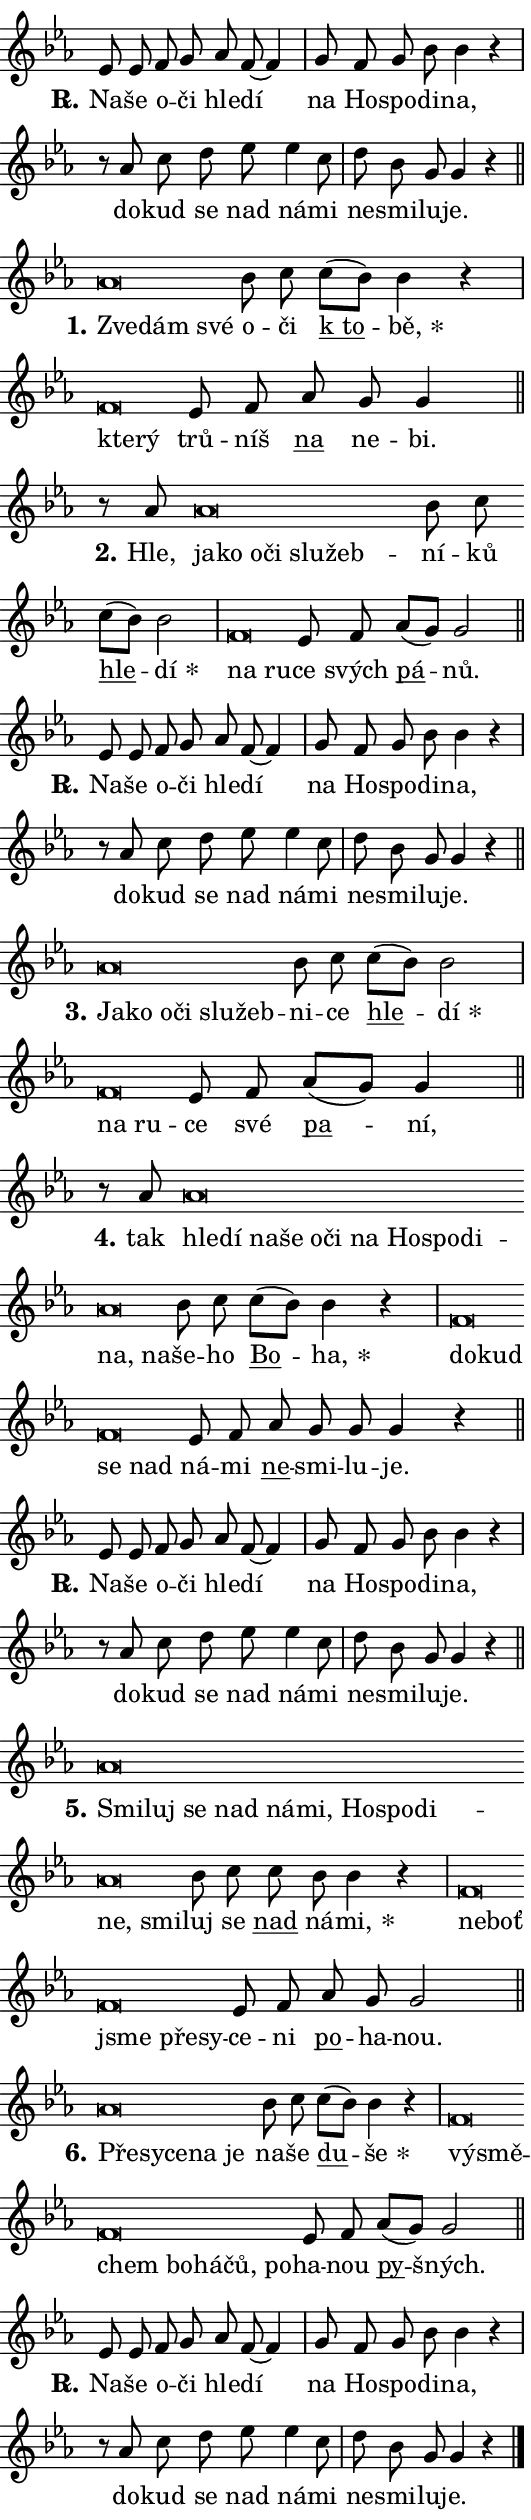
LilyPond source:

\version "2.24.0"
\header { tagline = "" }
\paper {
  indent = 0\cm
  top-margin = 0\cm
  right-margin = 0.13\cm % to fit lyric hyphens
  bottom-margin = 0\cm
  left-margin = 0\cm
  paper-width = 9\cm
  page-breaking = #ly:one-page-breaking
  system-system-spacing.basic-distance = #11
  score-system-spacing.basic-distance = #11
  ragged-last = ##f
}


%% Author: Thomas Morley
%% https://lists.gnu.org/archive/html/lilypond-user/2020-05/msg00002.html
#(define (line-position grob)
"Returns position of @var[grob} in current system:
   @code{'start}, if at first time-step
   @code{'end}, if at last time-step
   @code{'middle} otherwise
"
  (let* ((col (ly:item-get-column grob))
         (ln (ly:grob-object col 'left-neighbor))
         (rn (ly:grob-object col 'right-neighbor))
         (col-to-check-left (if (ly:grob? ln) ln col))
         (col-to-check-right (if (ly:grob? rn) rn col))
         (break-dir-left
           (and
             (ly:grob-property col-to-check-left 'non-musical #f)
             (ly:item-break-dir col-to-check-left)))
         (break-dir-right
           (and
             (ly:grob-property col-to-check-right 'non-musical #f)
             (ly:item-break-dir col-to-check-right))))
        (cond ((eqv? 1 break-dir-left) 'start)
              ((eqv? -1 break-dir-right) 'end)
              (else 'middle))))

#(define (tranparent-at-line-position vctor)
  (lambda (grob)
  "Relying on @code{line-position} select the relevant enry from @var{vctor}.
Used to determine transparency,"
    (case (line-position grob)
      ((end) (not (vector-ref vctor 0)))
      ((middle) (not (vector-ref vctor 1)))
      ((start) (not (vector-ref vctor 2))))))

noteHeadBreakVisibility =
#(define-music-function (break-visibility)(vector?)
"Makes @code{NoteHead}s transparent relying on @var{break-visibility}"
#{
  \override NoteHead.transparent =
    #(tranparent-at-line-position break-visibility)
#})

#(define delete-ledgers-for-transparent-note-heads
  (lambda (grob)
    "Reads whether a @code{NoteHead} is transparent.
If so this @code{NoteHead} is removed from @code{'note-heads} from
@var{grob}, which is supposed to be @code{LedgerLineSpanner}.
As a result ledgers are not printed for this @code{NoteHead}"
    (let* ((nhds-array (ly:grob-object grob 'note-heads))
           (nhds-list
             (if (ly:grob-array? nhds-array)
                 (ly:grob-array->list nhds-array)
                 '()))
           ;; Relies on the transparent-property being done before
           ;; Staff.LedgerLineSpanner.after-line-breaking is executed.
           ;; This is fragile ...
           (to-keep
             (remove
               (lambda (nhd)
                 (ly:grob-property nhd 'transparent #f))
               nhds-list)))
      ;; TODO find a better method to iterate over grob-arrays, similiar
      ;; to filter/remove etc for lists
      ;; For now rebuilt from scratch
      (set! (ly:grob-object grob 'note-heads)  '())
      (for-each
        (lambda (nhd)
          (ly:pointer-group-interface::add-grob grob 'note-heads nhd))
        to-keep))))

squashNotes = {
  \override NoteHead.X-extent = #'(-0.2 . 0.2)
  \override NoteHead.Y-extent = #'(-0.75 . 0)
  \override NoteHead.stencil =
    #(lambda (grob)
       (let ((pos (ly:grob-property grob 'staff-position)))
         (begin
           (if (< pos -7) (display "ERROR: Lower brevis then expected\n") (display ""))
           (if (<= pos -6) ly:text-interface::print ly:note-head::print))))
}
unSquashNotes = {
  \revert NoteHead.X-extent
  \revert NoteHead.Y-extent
  \revert NoteHead.stencil
}

hideNotes = \noteHeadBreakVisibility #begin-of-line-visible
unHideNotes = \noteHeadBreakVisibility #all-visible

% work-around for resetting accidentals
% https://lilypond.org/doc/v2.23/Documentation/notation/displaying-rhythms#unmetered-music
cadenzaMeasure = {
  \cadenzaOff
  \partial 1024 s1024
  \cadenzaOn
}

#(define-markup-command (accent layout props text) (markup?)
  "Underline accented syllable"
  (interpret-markup layout props
    #{\markup \override #'(offset . 4.3) \underline { #text }#}))

responsum = \markup \concat {
  "R" \hspace #-1.05 \path #0.1 #'((moveto 0 0.07) (lineto 0.9 0.8)) \hspace #0.05 "."
}

spaceSize = #0.6828661417322834 % exact space size for TeX Gyre Schola

\layout {
  \context {
    \Staff
    \remove "Time_signature_engraver"
    \override LedgerLineSpanner.after-line-breaking = #delete-ledgers-for-transparent-note-heads
  }
  \context {
    \Lyrics {
      \override LyricSpace.minimum-distance = \spaceSize
      \override LyricText.font-name = #"TeX Gyre Schola"
      \override LyricText.font-size = 1
      \override StanzaNumber.font-name = #"TeX Gyre Schola Bold"
      \override StanzaNumber.font-size = 1
    }
  }
  \context {
    \Score 
    \override NoteHead.text =
      #(lambda (grob) 
        (let ((pos (ly:grob-property grob 'staff-position)))
          #{\markup {
            \combine
              \halign #-0.55 \raise #(if (= pos -6) 0 0.5) \override #'(thickness . 2) \draw-line #'(3.2 . 0)
              \musicglyph "noteheads.sM1"
          }#}))
  }
}

% magnetic-lyrics.ily
%
%   written by
%     Jean Abou Samra <jean@abou-samra.fr>
%     Werner Lemberg <wl@gnu.org>
%
%   adapted by
%     Jiri Hon <jiri.hon@gmail.com>
%
% Version 2022-Apr-15

% https://www.mail-archive.com/lilypond-user@gnu.org/msg149350.html

#(define (Left_hyphen_pointer_engraver context)
   "Collect syllable-hyphen-syllable occurrences in lyrics and store
them in properties.  This engraver only looks to the left.  For
example, if the lyrics input is @code{foo -- bar}, it does the
following.

@itemize @bullet
@item
Set the @code{text} property of the @code{LyricHyphen} grob between
@q{foo} and @q{bar} to @code{foo}.

@item
Set the @code{left-hyphen} property of the @code{LyricText} grob with
text @q{foo} to the @code{LyricHyphen} grob between @q{foo} and
@q{bar}.
@end itemize

Use this auxiliary engraver in combination with the
@code{lyric-@/text::@/apply-@/magnetic-@/offset!} hook."
   (let ((hyphen #f)
         (text #f))
     (make-engraver
      (acknowledgers
       ((lyric-syllable-interface engraver grob source-engraver)
        (set! text grob)))
      (end-acknowledgers
       ((lyric-hyphen-interface engraver grob source-engraver)
        ;(when (not (grob::has-interface grob 'lyric-space-interface))
          (set! hyphen grob)));)
      ((stop-translation-timestep engraver)
       (when (and text hyphen)
         (ly:grob-set-object! text 'left-hyphen hyphen))
       (set! text #f)
       (set! hyphen #f)))))

#(define (lyric-text::apply-magnetic-offset! grob)
   "If the space between two syllables is less than the value in
property @code{LyricText@/.details@/.squash-threshold}, move the right
syllable to the left so that it gets concatenated with the left
syllable.

Use this function as a hook for
@code{LyricText@/.after-@/line-@/breaking} if the
@code{Left_@/hyphen_@/pointer_@/engraver} is active."
   (let ((hyphen (ly:grob-object grob 'left-hyphen #f)))
     (when hyphen
       (let ((left-text (ly:spanner-bound hyphen LEFT)))
         (when (grob::has-interface left-text 'lyric-syllable-interface)
           (let* ((common (ly:grob-common-refpoint grob left-text X))
                  (this-x-ext (ly:grob-extent grob common X))
                  (left-x-ext
                   (begin
                     ;; Trigger magnetism for left-text.
                     (ly:grob-property left-text 'after-line-breaking)
                     (ly:grob-extent left-text common X)))
                  ;; `delta` is the gap width between two syllables.
                  (delta (- (interval-start this-x-ext)
                            (interval-end left-x-ext)))
                  (details (ly:grob-property grob 'details))
                  (threshold (assoc-get 'squash-threshold details 0.2)))
             (when (< delta threshold)
               (let* (;; We have to manipulate the input text so that
                      ;; ligatures crossing syllable boundaries are not
                      ;; disabled.  For languages based on the Latin
                      ;; script this is essentially a beautification.
                      ;; However, for non-Western scripts it can be a
                      ;; necessity.
                      (lt (ly:grob-property left-text 'text))
                      (rt (ly:grob-property grob 'text))
                      (is-space (grob::has-interface hyphen 'lyric-space-interface))
                      (space (if is-space " " ""))
                      (extra-delta (if is-space spaceSize 0))
                      ;; Append new syllable.
                      (ltrt-space (if (and (string? lt) (string? rt))
                                (string-append lt space rt)
                                (make-concat-markup (list lt space rt))))
                      ;; Right-align `ltrt` to the right side.
                      (ltrt-space-markup (grob-interpret-markup
                               grob
                               (make-translate-markup
                                (cons (interval-length this-x-ext) 0)
                                (make-right-align-markup ltrt-space)))))
                 (begin
                   ;; Don't print `left-text`.
                   (ly:grob-set-property! left-text 'stencil #f)
                   ;; Set text and stencil (which holds all collected
                   ;; syllables so far) and shift it to the left.
                   (ly:grob-set-property! grob 'text ltrt-space)
                   (ly:grob-set-property! grob 'stencil ltrt-space-markup)
                   (ly:grob-translate-axis! grob (- (- delta extra-delta)) X))))))))))


#(define (lyric-hyphen::displace-bounds-first grob)
   ;; Make very sure this callback isn't triggered too early.
   (let ((left (ly:spanner-bound grob LEFT))
         (right (ly:spanner-bound grob RIGHT)))
     (ly:grob-property left 'after-line-breaking)
     (ly:grob-property right 'after-line-breaking)
     (ly:lyric-hyphen::print grob)))

squashThreshold = #0.4

\layout {
  \context {
    \Lyrics
    \consists #Left_hyphen_pointer_engraver
    \override LyricText.after-line-breaking =
      #lyric-text::apply-magnetic-offset!
    \override LyricHyphen.stencil = #lyric-hyphen::displace-bounds-first
    \override LyricText.details.squash-threshold = \squashThreshold
    \override LyricHyphen.minimum-distance = 0
    \override LyricHyphen.minimum-length = \squashThreshold
  }
}

squashText = \override LyricText.details.squash-threshold = 9999
unSquashText = \override LyricText.details.squash-threshold = \squashThreshold

leftText = \override LyricText.self-alignment-X = #LEFT
unLeftText = \revert LyricText.self-alignment-X

starOffset = #(lambda (grob) 
                (let ((x_offset (ly:self-alignment-interface::aligned-on-x-parent grob)))
                  (if (= x_offset 0) 0 (+ x_offset 1.2))))

star = #(define-music-function (syllable)(string?)
"Append star separator at the end of a syllable"
#{
  \once \override LyricText.X-offset = #starOffset
  \lyricmode { \markup {
    #syllable
    \override #'((font-name . "TeX Gyre Schola Bold")) \hspace #0.2 \lower #0.65 \larger "*"
  } }
#})

starAccent = #(define-music-function (syllable)(string?)
"Append star separator at the end of a syllable and make accent"
#{
  \once \override LyricText.X-offset = #starOffset
  \lyricmode { \markup {
    \accent #syllable
    \override #'((font-name . "TeX Gyre Schola Bold")) \hspace #0.2 \lower #0.65 \larger "*"
  } }
#})

breath = #(define-music-function (syllable)(string?)
"Append breathing indicator at the end of a syllable"
#{
  \lyricmode { \markup { #syllable "+" } }
#})

optionalBreath = #(define-music-function (syllable)(string?)
"Append optional breathing indicator at the end of a syllable"
#{
  \lyricmode { \markup { #syllable "(+)" } }
#})


\score {
    <<
        \new Voice = "melody" { \cadenzaOn \key es \major \relative { es'8 es f g as f~ f4 \cadenzaMeasure \bar "|" g8 f g bes bes4 r \cadenzaMeasure \bar "|" r8 as c d es es4 c8 \cadenzaMeasure \bar "|" d bes g g4 r \cadenzaMeasure \bar "||" \break } }
        \new Lyrics \lyricsto "melody" { \lyricmode { \set stanza = \responsum
Na -- še o -- či hle -- dí na Ho -- spo -- di -- na, do -- kud se nad ná -- mi ne -- smi -- lu -- je. } }
    >>
    \layout {}
}

\score {
    <<
        \new Voice = "melody" { \cadenzaOn \key es \major \relative { \squashNotes as'\breve*1/16 \hideNotes \breve*1/16 \breve*1/16 \bar "" \unHideNotes \unSquashNotes bes8 c \bar "" c[( bes)] bes4 r \cadenzaMeasure \bar "|" \squashNotes f\breve*1/16 \hideNotes \breve*1/16 \bar "" \unHideNotes \unSquashNotes es8 f \bar "" as g g4 \cadenzaMeasure \bar "||" \break } }
        \new Lyrics \lyricsto "melody" { \lyricmode { \set stanza = "1."
\leftText Zve -- \squashText dám své \unLeftText \unSquashText o -- či \markup \accent "k to" -- \star bě, \leftText kte -- \squashText rý \unLeftText \unSquashText trů -- níš \markup \accent na ne -- bi. } }
    >>
    \layout {}
}

\score {
    <<
        \new Voice = "melody" { \cadenzaOn \key es \major \relative { r8 as'8 \squashNotes as\breve*1/16 \hideNotes \breve*1/16 \bar "" \breve*1/16 \bar "" \breve*1/16 \bar "" \breve*1/16 \breve*1/16 \bar "" \unHideNotes \unSquashNotes bes8 c \bar "" c[( bes)] bes2 \cadenzaMeasure \bar "|" \squashNotes f\breve*1/16 \hideNotes \breve*1/16 \bar "" \unHideNotes \unSquashNotes es8 f \bar "" as[( g)] g2 \cadenzaMeasure \bar "||" \break } }
        \new Lyrics \lyricsto "melody" { \lyricmode { \set stanza = "2."
Hle, \leftText ja -- \squashText ko o -- či slu -- žeb -- \unLeftText \unSquashText ní -- ků \markup \accent hle -- \star dí \leftText na \squashText ru -- \unLeftText \unSquashText ce svých \markup \accent pá -- nů. } }
    >>
    \layout {}
}

\score {
    <<
        \new Voice = "melody" { \cadenzaOn \key es \major \relative { es'8 es f g as f~ f4 \cadenzaMeasure \bar "|" g8 f g bes bes4 r \cadenzaMeasure \bar "|" r8 as c d es es4 c8 \cadenzaMeasure \bar "|" d bes g g4 r \cadenzaMeasure \bar "||" \break } }
        \new Lyrics \lyricsto "melody" { \lyricmode { \set stanza = \responsum
Na -- še o -- či hle -- dí na Ho -- spo -- di -- na, do -- kud se nad ná -- mi ne -- smi -- lu -- je. } }
    >>
    \layout {}
}

\score {
    <<
        \new Voice = "melody" { \cadenzaOn \key es \major \relative { \squashNotes as'\breve*1/16 \hideNotes \breve*1/16 \bar "" \breve*1/16 \bar "" \breve*1/16 \bar "" \breve*1/16 \breve*1/16 \bar "" \unHideNotes \unSquashNotes bes8 c \bar "" c[( bes)] bes2 \cadenzaMeasure \bar "|" \squashNotes f\breve*1/16 \hideNotes \breve*1/16 \bar "" \unHideNotes \unSquashNotes es8 f \bar "" as[( g)] g4 \cadenzaMeasure \bar "||" \break } }
        \new Lyrics \lyricsto "melody" { \lyricmode { \set stanza = "3."
\leftText Ja -- \squashText ko o -- či slu -- žeb -- \unLeftText \unSquashText ni -- ce \markup \accent hle -- \star dí \leftText na \squashText ru -- \unLeftText \unSquashText ce své \markup \accent pa -- ní, } }
    >>
    \layout {}
}

\score {
    <<
        \new Voice = "melody" { \cadenzaOn \key es \major \relative { r8 as'8 \squashNotes as\breve*1/16 \hideNotes \breve*1/16 \bar "" \breve*1/16 \bar "" \breve*1/16 \bar "" \breve*1/16 \bar "" \breve*1/16 \bar "" \breve*1/16 \bar "" \breve*1/16 \bar "" \breve*1/16 \bar "" \breve*1/16 \bar "" \breve*1/16 \breve*1/16 \bar "" \unHideNotes \unSquashNotes bes8 c \bar "" c[( bes)] bes4 r \cadenzaMeasure \bar "|" \squashNotes f\breve*1/16 \hideNotes \breve*1/16 \bar "" \breve*1/16 \breve*1/16 \bar "" \unHideNotes \unSquashNotes es8 f \bar "" as g g g4 r \cadenzaMeasure \bar "||" \break } }
        \new Lyrics \lyricsto "melody" { \lyricmode { \set stanza = "4."
tak \leftText hle -- \squashText dí na -- še o -- či na Ho -- spo -- di -- na, na -- \unLeftText \unSquashText še -- ho \markup \accent Bo -- \star ha, \leftText do -- \squashText kud se nad \unLeftText \unSquashText ná -- mi \markup \accent ne -- smi -- lu -- je. } }
    >>
    \layout {}
}

\score {
    <<
        \new Voice = "melody" { \cadenzaOn \key es \major \relative { es'8 es f g as f~ f4 \cadenzaMeasure \bar "|" g8 f g bes bes4 r \cadenzaMeasure \bar "|" r8 as c d es es4 c8 \cadenzaMeasure \bar "|" d bes g g4 r \cadenzaMeasure \bar "||" \break } }
        \new Lyrics \lyricsto "melody" { \lyricmode { \set stanza = \responsum
Na -- še o -- či hle -- dí na Ho -- spo -- di -- na, do -- kud se nad ná -- mi ne -- smi -- lu -- je. } }
    >>
    \layout {}
}

\score {
    <<
        \new Voice = "melody" { \cadenzaOn \key es \major \relative { \squashNotes as'\breve*1/16 \hideNotes \breve*1/16 \bar "" \breve*1/16 \bar "" \breve*1/16 \bar "" \breve*1/16 \bar "" \breve*1/16 \bar "" \breve*1/16 \bar "" \breve*1/16 \bar "" \breve*1/16 \bar "" \breve*1/16 \breve*1/16 \bar "" \unHideNotes \unSquashNotes bes8 c \bar "" c bes bes4 r \cadenzaMeasure \bar "|" \squashNotes f\breve*1/16 \hideNotes \breve*1/16 \bar "" \breve*1/16 \bar "" \breve*1/16 \breve*1/16 \bar "" \unHideNotes \unSquashNotes es8 f \bar "" as g g2 \cadenzaMeasure \bar "||" \break } }
        \new Lyrics \lyricsto "melody" { \lyricmode { \set stanza = "5."
\leftText Smi -- \squashText luj se nad ná -- mi, Ho -- spo -- di -- ne, smi -- \unLeftText \unSquashText luj se \markup \accent nad ná -- \star mi, \leftText ne -- \squashText boť jsme pře -- sy -- \unLeftText \unSquashText ce -- ni \markup \accent po -- ha -- nou. } }
    >>
    \layout {}
}

\score {
    <<
        \new Voice = "melody" { \cadenzaOn \key es \major \relative { \squashNotes as'\breve*1/16 \hideNotes \breve*1/16 \bar "" \breve*1/16 \bar "" \breve*1/16 \breve*1/16 \bar "" \unHideNotes \unSquashNotes bes8 c \bar "" c[( bes)] bes4 r \cadenzaMeasure \bar "|" \squashNotes f\breve*1/16 \hideNotes \breve*1/16 \bar "" \breve*1/16 \bar "" \breve*1/16 \bar "" \breve*1/16 \bar "" \breve*1/16 \breve*1/16 \bar "" \unHideNotes \unSquashNotes es8 f \bar "" as[( g)] g2 \cadenzaMeasure \bar "||" \break } }
        \new Lyrics \lyricsto "melody" { \lyricmode { \set stanza = "6."
\leftText Pře -- \squashText sy -- ce -- na je \unLeftText \unSquashText na -- še \markup \accent du -- \star še \leftText vý -- \squashText smě -- chem bo -- há -- čů, po -- \unLeftText \unSquashText ha -- nou \markup \accent py -- šných. } }
    >>
    \layout {}
}

\score {
    <<
        \new Voice = "melody" { \cadenzaOn \key es \major \relative { es'8 es f g as f~ f4 \cadenzaMeasure \bar "|" g8 f g bes bes4 r \cadenzaMeasure \bar "|" r8 as c d es es4 c8 \cadenzaMeasure \bar "|" d bes g g4 r \cadenzaMeasure \bar "||" \break } \bar "|." }
        \new Lyrics \lyricsto "melody" { \lyricmode { \set stanza = \responsum
Na -- še o -- či hle -- dí na Ho -- spo -- di -- na, do -- kud se nad ná -- mi ne -- smi -- lu -- je. } }
    >>
    \layout {}
}
